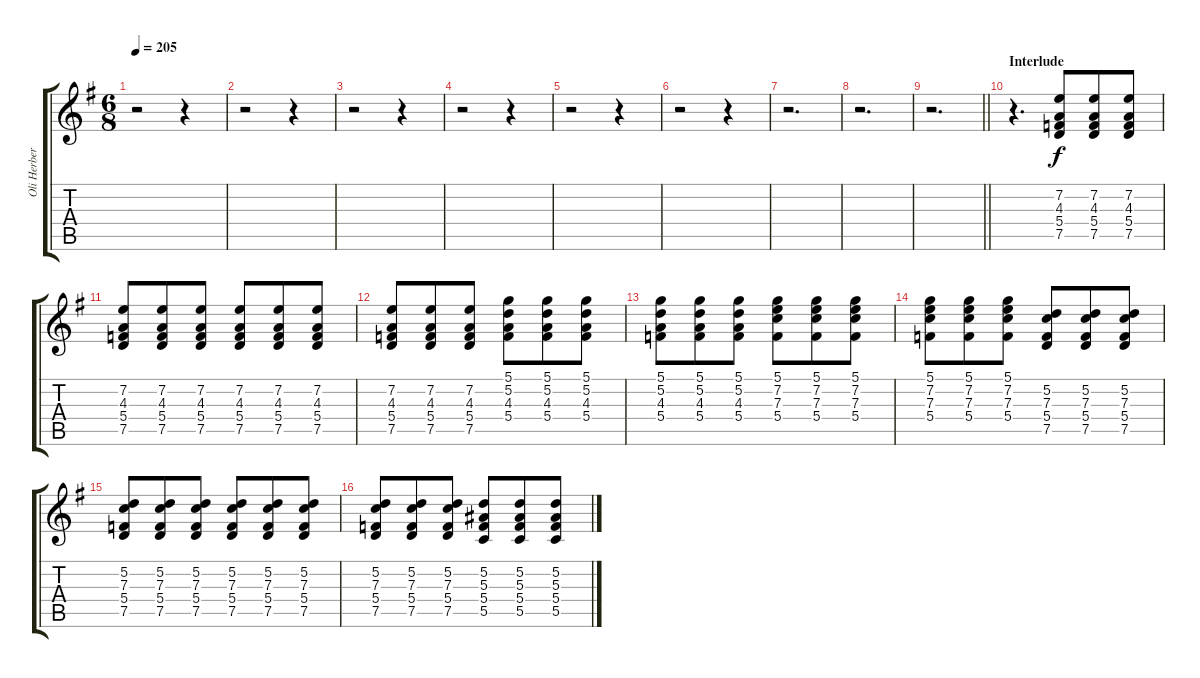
\track ("Oli Herbert" "Oli Herber") {instrument electricguitarclean}
\staff {score tabs}
\tuning (D4 A3 F3 C3 G2 D2) {hide}
\ts (6 8)
\tempo 205
\clef g2
\ks g
r.2{dy f} r.4 |
r.2 r.4 |
r.2 r.4 |
r.2 r.4 |
r.2 r.4 |
r.2 r.4 |
r.2{d} |
r.2{d} |
\barLineRight lightlight
r.2{d} |
\section ("" "Interlude")
r.4{d} (7.2 4.3 5.4 7.5).8 (7.2 4.3 5.4 7.5).8 (7.2 4.3 5.4 7.5).8 |
(7.2 4.3 5.4 7.5).8 (7.2 4.3 5.4 7.5).8 (7.2 4.3 5.4 7.5).8 (7.2 4.3 5.4 7.5).8 (7.2 4.3 5.4 7.5).8 (7.2 4.3 5.4 7.5).8 |
(7.2 4.3 5.4 7.5).8 (7.2 4.3 5.4 7.5).8 (7.2 4.3 5.4 7.5).8 (5.1 5.2 4.3 5.4).8 (5.1 5.2 4.3 5.4).8 (5.1 5.2 4.3 5.4).8 |
(5.1 5.2 4.3 5.4).8 (5.1 5.2 4.3 5.4).8 (5.1 5.2 4.3 5.4).8 (5.1 7.2 7.3 5.4).8 (5.1 7.2 7.3 5.4).8 (5.1 7.2 7.3 5.4).8 |
(5.1 7.2 7.3 5.4).8 (5.1 7.2 7.3 5.4).8 (5.1 7.2 7.3 5.4).8 (5.2 7.3 5.4 7.5).8 (5.2 7.3 5.4 7.5).8 (5.2 7.3 5.4 7.5).8 |
(5.2 7.3 5.4 7.5).8 (5.2 7.3 5.4 7.5).8 (5.2 7.3 5.4 7.5).8 (5.2 7.3 5.4 7.5).8 (5.2 7.3 5.4 7.5).8 (5.2 7.3 5.4 7.5).8 |
(5.2 7.3 5.4 7.5).8 (5.2 7.3 5.4 7.5).8 (5.2 7.3 5.4 7.5).8 (5.2 5.3 5.4 5.5).8 (5.2 5.3 5.4 5.5).8 (5.2 5.3 5.4 5.5).8
